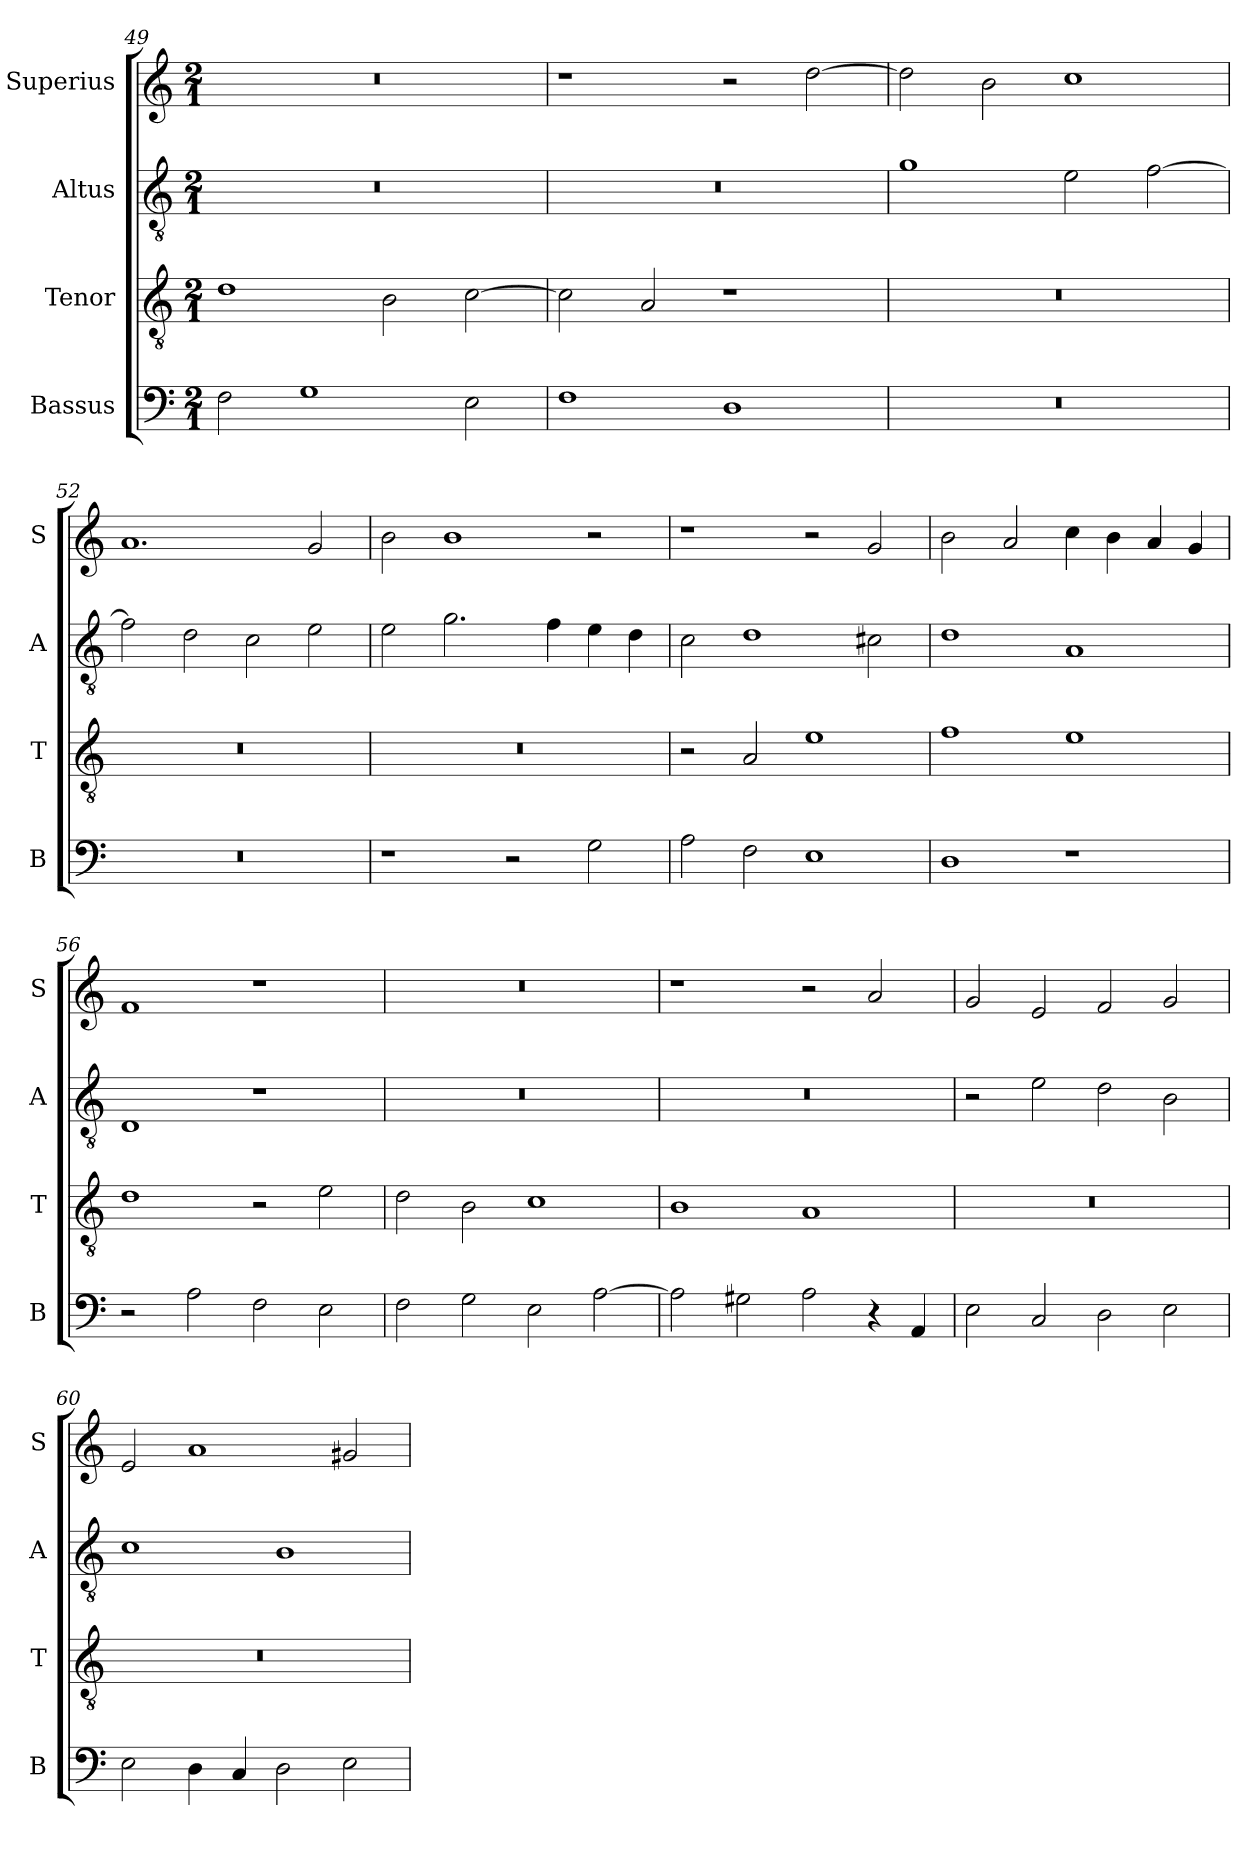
**kern	**kern	**kern	**kern
*part4	*part3	*part2	*part1
*staff4	*staff3	*staff2	*staff1
*I"Bassus	*I"Tenor	*I"Altus	*I"Superius
*I'B	*I'T	*I'A	*I'S
*clefF4	*clefGv2	*clefGv2	*clefG2
*k[]	*k[]	*k[]	*k[]
*C:	*C:	*C:	*C:
*M2/1	*M2/1	*M2/1	*M2/1
=49	=49	=49	=49
2F	1d	0r	0r
1G	.	.	.
.	2B	.	.
2E	[2c	.	.
=50	=50	=50	=50
1F	2c]	0r	1r
.	2A	.	.
1D	1r	.	2r
.	.	.	[2dd
=51	=51	=51	=51
0r	0r	1g	2dd]
.	.	.	2b
.	.	2e	1cc
.	.	[2f	.
=52	=52	=52	=52
0r	0r	2f]	1.a
.	.	2d	.
.	.	2c	.
.	.	2e	2g
=53	=53	=53	=53
1r	0r	2e	2b
.	.	2.g	1b
2r	.	.	.
.	.	4f	.
2G	.	4e	2r
.	.	4d	.
=54	=54	=54	=54
2A	2r	2c	1r
2F	2A	1d	.
1E	1e	.	2r
.	.	2c#X	2g
=55	=55	=55	=55
1D	1f	1d	2b
.	.	.	2a
1r	1e	1A	4cc
.	.	.	4b
.	.	.	4a
.	.	.	4g
=56	=56	=56	=56
2r	1d	1D	1f
2A	.	.	.
2F	2r	1r	1r
2E	2e	.	.
=57	=57	=57	=57
2F	2d	0r	0r
2G	2B	.	.
2E	1c	.	.
[2A	.	.	.
=58	=58	=58	=58
2A]	1B	0r	1r
2G#X	.	.	.
2A	1A	.	2r
4r	.	.	2a
4AA	.	.	.
=59	=59	=59	=59
2E	0r	2r	2g
2C	.	2e	2e
2D	.	2d	2f
2E	.	2B	2g
=60	=60	=60	=60
2E	0r	1c	2e
4D	.	.	1a
4C	.	.	.
2D	.	1B	.
2E	.	.	2g#X
=	=	=	=
*-	*-	*-	*-
